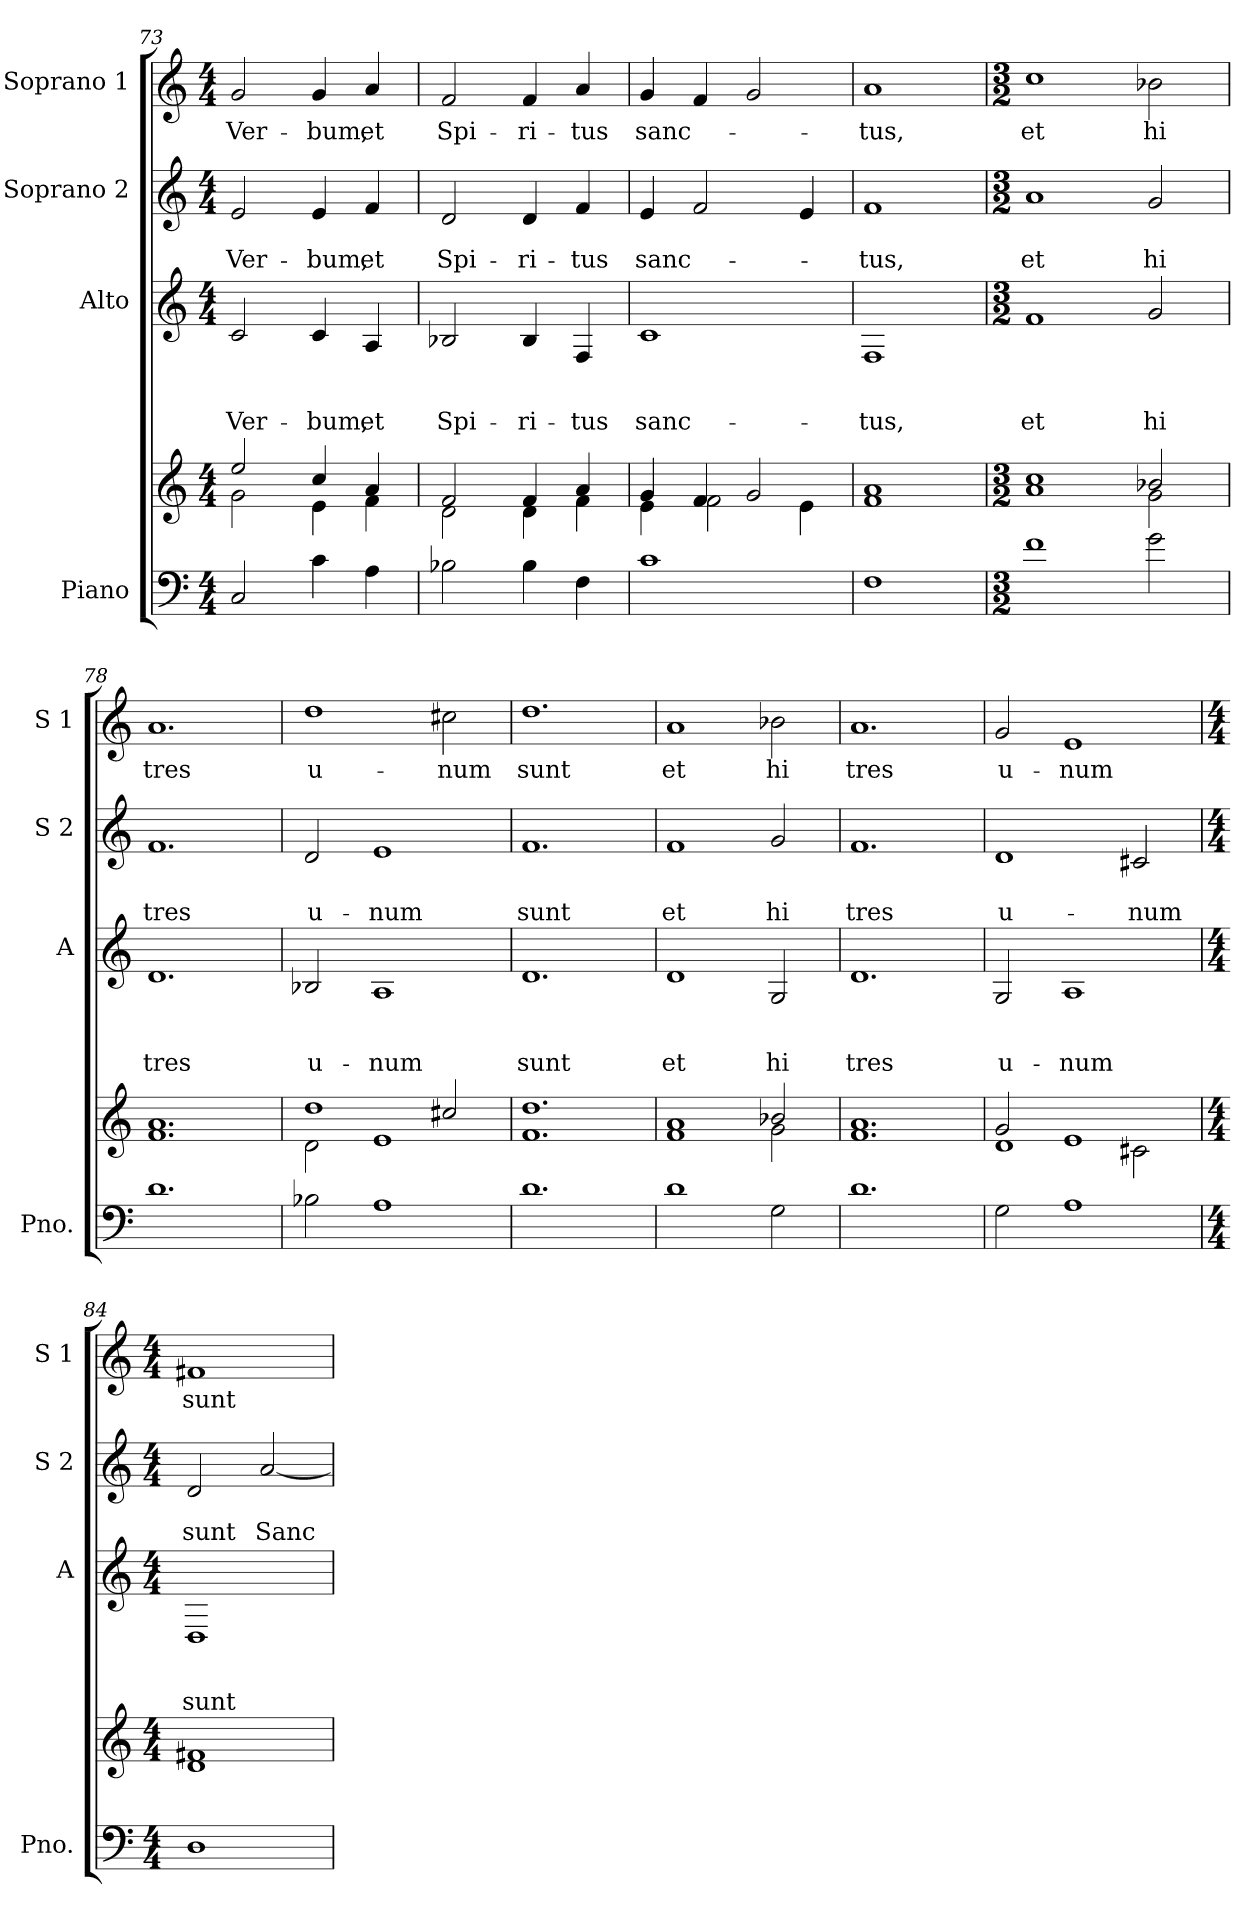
**kern	**kern	**kern	**text	**text	**text	**kern	**text	**text	**kern	**text
*part4	*part4	*part3	*part3	*part3	*part3	*part2	*part2	*part2	*part1	*part1
*staff5	*staff4	*staff3	*staff3	*staff3	*staff3	*staff2	*staff2	*staff2	*staff1	*staff1
*I"Piano	*	*I"Alto	*	*	*	*I"Soprano 2	*	*	*I"Soprano 1	*
*I'Pno.	*	*I'A	*	*	*	*I'S 2	*	*	*I'S 1	*
*clefF4	*clefG2	*clefG2	*	*	*	*clefG2	*	*	*clefG2	*
*k[]	*k[]	*k[]	*	*	*	*k[]	*	*	*k[]	*
*C:	*C:	*C:	*	*	*	*C:	*	*	*C:	*
*M4/4	*M4/4	*M4/4	*	*	*	*M4/4	*	*	*M4/4	*
=73	=73	=73	=73	=73	=73	=73	=73	=73	=73	=73
*	*^	*	*	*	*	*	*	*	*	*
!	!	!	!	!	!	!LO:LY:b	!	!	!LO:LY:b	!	!LO:LY:b
2C/	2ee/	2g\	2c/	.	.	Ver-	2e/	.	Ver-	2g/	Ver-
!	!	!	!	!	!	!LO:LY:b	!	!	!LO:LY:b	!	!LO:LY:b
4c\	4cc/	4e\	4c/	.	.	-bum,	4e/	.	-bum,	4g/	-bum,
!	!	!	!	!	!	!LO:LY:b	!	!	!LO:LY:b	!	!LO:LY:b
4A\	4a/	4f\	4A/	.	.	et	4f/	.	et	4a/	et
=74	=74	=74	=74	=74	=74	=74	=74	=74	=74	=74	=74
!	!	!	!	!	!	!LO:LY:b	!	!	!LO:LY:b	!	!LO:LY:b
2B-X\	2f/	2d\	2B-X/	.	.	Spi-	2d/	.	Spi-	2f/	Spi-
!	!	!	!	!	!	!LO:LY:b	!	!	!LO:LY:b	!	!LO:LY:b
4B-\	4f/	4d\	4B-/	.	.	-ri-	4d/	.	-ri-	4f/	-ri-
!	!	!	!	!	!	!LO:LY:b	!	!	!LO:LY:b	!	!LO:LY:b
4F\	4a/	4f\	4F/	.	.	-tus	4f/	.	-tus	4a/	-tus
=75	=75	=75	=75	=75	=75	=75	=75	=75	=75	=75	=75
!	!	!	!	!	!	!LO:LY:b	!	!	!LO:LY:b	!	!LO:LY:b
1c	4g/	4e\	1c	.	.	sanc-	4e/	.	sanc-	4g/	sanc-
.	4f/	2f\	.	.	.	.	2f/	.	.	4f/	.
.	2g/	.	.	.	.	.	.	.	.	2g/	.
.	.	4e\	.	.	.	.	4e/	.	.	.	.
=76	=76	=76	=76	=76	=76	=76	=76	=76	=76	=76	=76
!	!	!	!	!	!	!LO:LY:b	!	!	!LO:LY:b	!	!LO:LY:b
1F	1a	1f	1F	.	.	-tus,	1f	.	-tus,	1a	-tus,
!!LO:PB:g=z
=77	=77	=77	=77	=77	=77	=77	=77	=77	=77	=77	=77
*M3/2	*M3/2	*	*M3/2	*	*	*	*M3/2	*	*	*M3/2	*
!	!	!	!	!	!	!LO:LY:b	!	!	!LO:LY:b	!	!LO:LY:b
1f	1cc	1a	1f	.	.	et	1a	.	et	1cc	et
!	!	!	!	!	!	!LO:LY:b	!	!	!LO:LY:b	!	!LO:LY:b
2g\	2b-X/	2g\	2g/	.	.	hi	2g/	.	hi	2b-X\	hi
=78	=78	=78	=78	=78	=78	=78	=78	=78	=78	=78	=78
!	!	!	!	!	!	!LO:LY:b	!	!	!LO:LY:b	!	!LO:LY:b
1.d	1.a	1.f	1.d	.	.	tres	1.f	.	tres	1.a	tres
=79	=79	=79	=79	=79	=79	=79	=79	=79	=79	=79	=79
!	!	!	!	!	!	!LO:LY:b	!	!	!LO:LY:b	!	!LO:LY:b
2B-X\	1dd	2d\	2B-X/	.	.	u-	2d/	.	u-	1dd	u-
!	!	!	!	!	!	!LO:LY:b	!	!	!LO:LY:b	!	!
1A	.	1e	1A	.	.	-num	1e	.	-num	.	.
!	!	!	!	!	!	!	!	!	!	!	!LO:LY:b
.	2cc#X/	.	.	.	.	.	.	.	.	2cc#X\	-num
=80	=80	=80	=80	=80	=80	=80	=80	=80	=80	=80	=80
!	!	!	!	!	!	!LO:LY:b	!	!	!LO:LY:b	!	!LO:LY:b
1.d	1.dd	1.f	1.d	.	.	sunt	1.f	.	sunt	1.dd	sunt
=81	=81	=81	=81	=81	=81	=81	=81	=81	=81	=81	=81
!	!	!	!	!	!	!LO:LY:b	!	!	!LO:LY:b	!	!LO:LY:b
1d	1a	1f	1d	.	.	et	1f	.	et	1a	et
!	!	!	!	!	!	!LO:LY:b	!	!	!LO:LY:b	!	!LO:LY:b
2G\	2b-X/	2g\	2G/	.	.	hi	2g/	.	hi	2b-X\	hi
=82	=82	=82	=82	=82	=82	=82	=82	=82	=82	=82	=82
!	!	!	!	!	!	!LO:LY:b	!	!	!LO:LY:b	!	!LO:LY:b
1.d	1.a	1.f	1.d	.	.	tres	1.f	.	tres	1.a	tres
!!LO:LB:g=z
=83	=83	=83	=83	=83	=83	=83	=83	=83	=83	=83	=83
!	!	!	!	!	!	!LO:LY:b	!	!	!LO:LY:b	!	!LO:LY:b
2G\	2g/	1d	2G/	.	.	u-	1d	.	u-	2g/	u-
!	!	!	!	!	!	!LO:LY:b	!	!	!	!	!LO:LY:b
1A	1e	.	1A	.	.	-num	.	.	.	1e	-num
!	!	!	!	!	!	!	!	!	!LO:LY:b	!	!
.	.	2c#X\	.	.	.	.	2c#X/	.	-num	.	.
=84	=84	=84	=84	=84	=84	=84	=84	=84	=84	=84	=84
*M4/4	*M4/4	*	*M4/4	*	*	*	*M4/4	*	*	*M4/4	*
!	!	!	!	!	!	!LO:LY:b	!	!	!LO:LY:b	!	!LO:LY:b
1D	1f#X	1d	1D	.	.	sunt	2d/	.	sunt	1f#X	sunt
!	!	!	!	!	!	!	!	!	!LO:LY:b	!	!
.	.	.	.	.	.	.	[2a/	.	Sanc-	.	.
*	*v	*v	*	*	*	*	*	*	*	*	*
=	=	=	=	=	=	=	=	=	=	=
*-	*-	*-	*-	*-	*-	*-	*-	*-	*-	*-
